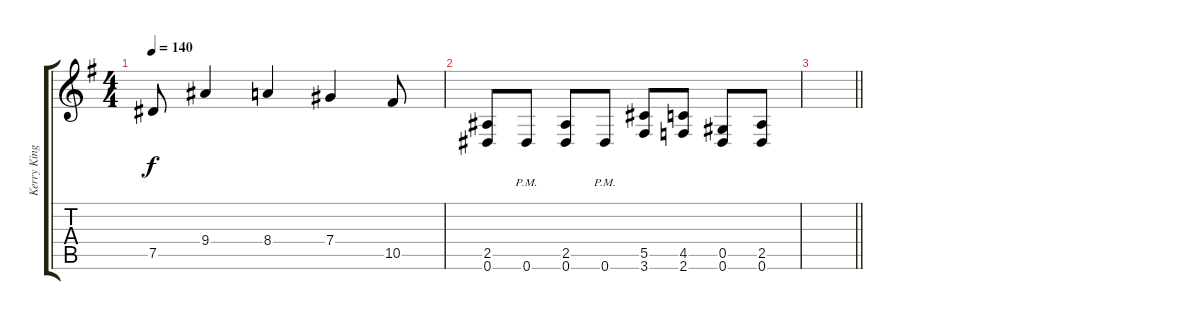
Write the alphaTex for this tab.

\track ("Kerry King" "Kerry King") {instrument distortionguitar}
\staff {score tabs}
\tuning (Eb4 Bb3 Gb3 Db3 Ab2 Eb2) {hide}
\ts (4 4)
\tempo 140
\clef g2
\ks g
7.5{t}.8{dy f} 9.4.4 8.4.4 7.4.4 10.5.8 |
(2.5 0.6).8 0.6{pm}.8 (2.5 0.6).8 0.6{pm}.8 (5.5 3.6).8 (4.5 2.6).8 (0.5 0.6).8 (2.5 0.6).8 |
\barLineRight lightlight
